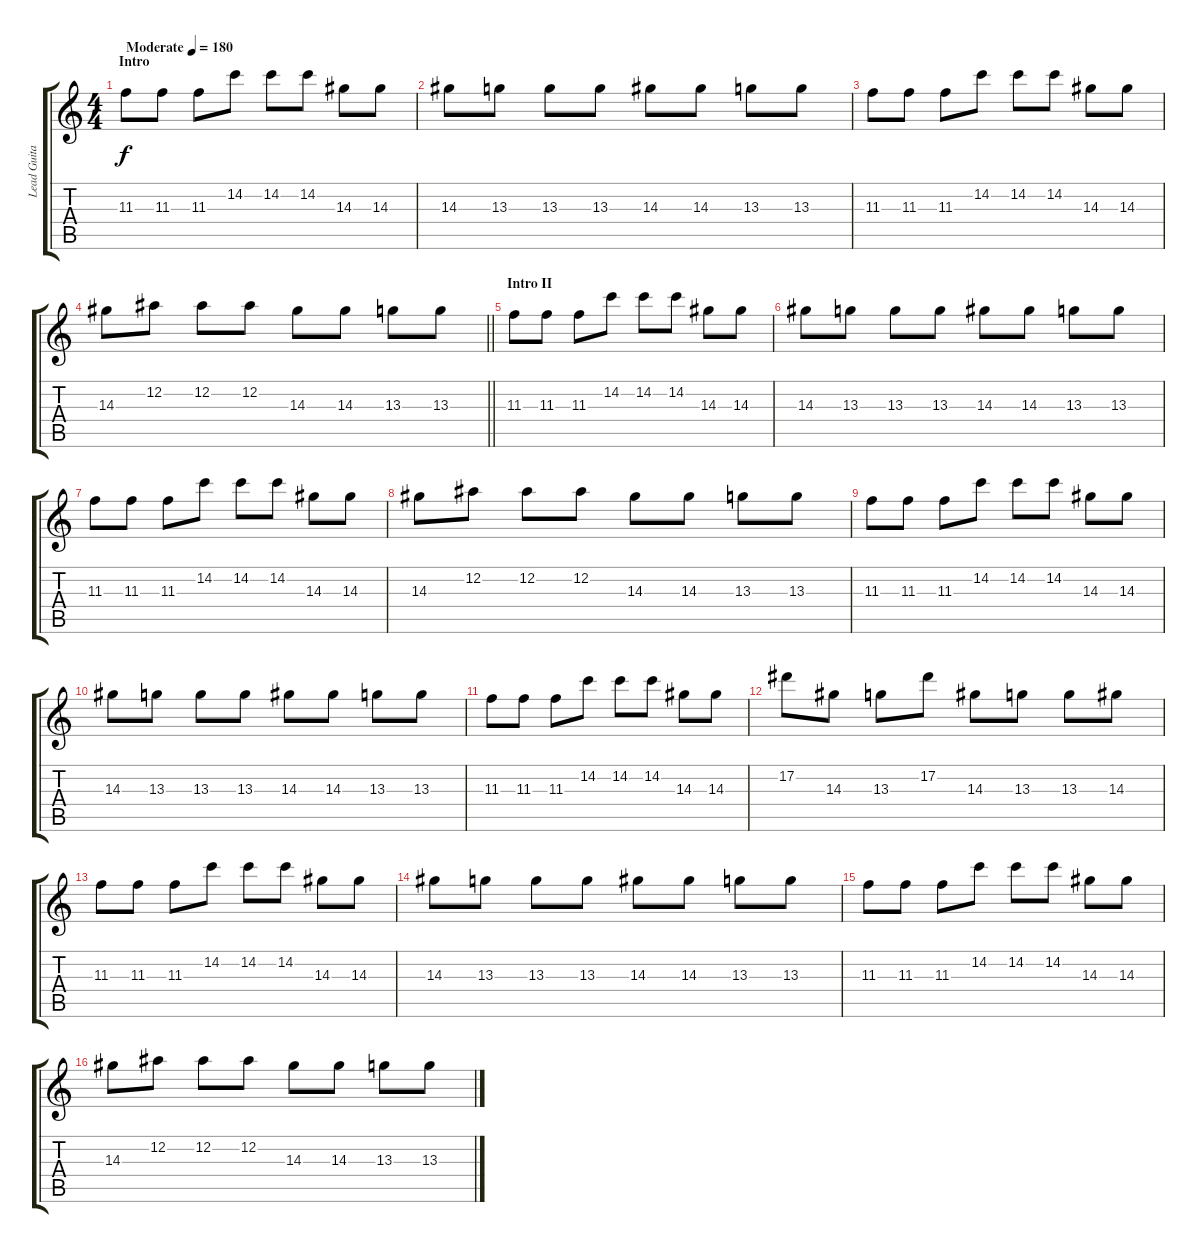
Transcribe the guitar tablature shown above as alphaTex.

\track ("Lead Guitar" "Lead Guita") {instrument distortionguitar}
\staff {score tabs}
\tuning (Eb4 Bb3 Gb3 Db3 Ab2 Db2) {hide}
\ts (4 4)
\section ("" "Intro")
\tempo (180 "Moderate")
\clef g2
\ks c
11.3.8{dy f instrument distortionguitar} 11.3.8 11.3.8 14.2.8 14.2.8 14.2.8 14.3.8 14.3.8 |
14.3.8 13.3.8 13.3.8 13.3.8 14.3.8 14.3.8 13.3.8 13.3.8 |
11.3.8 11.3.8 11.3.8 14.2.8 14.2.8 14.2.8 14.3.8 14.3.8 |
\barLineRight lightlight
14.3.8 12.2.8 12.2.8 12.2.8 14.3.8 14.3.8 13.3.8 13.3.8 |
\section ("" "Intro II")
11.3.8 11.3.8 11.3.8 14.2.8 14.2.8 14.2.8 14.3.8 14.3.8 |
14.3.8 13.3.8 13.3.8 13.3.8 14.3.8 14.3.8 13.3.8 13.3.8 |
11.3.8 11.3.8 11.3.8 14.2.8 14.2.8 14.2.8 14.3.8 14.3.8 |
14.3.8 12.2.8 12.2.8 12.2.8 14.3.8 14.3.8 13.3.8 13.3.8 |
11.3.8 11.3.8 11.3.8 14.2.8 14.2.8 14.2.8 14.3.8 14.3.8 |
14.3.8 13.3.8 13.3.8 13.3.8 14.3.8 14.3.8 13.3.8 13.3.8 |
11.3.8 11.3.8 11.3.8 14.2.8 14.2.8 14.2.8 14.3.8 14.3.8 |
17.2.8 14.3.8 13.3.8 17.2.8 14.3.8 13.3.8 13.3.8 14.3.8 |
11.3.8 11.3.8 11.3.8 14.2.8 14.2.8 14.2.8 14.3.8 14.3.8 |
14.3.8 13.3.8 13.3.8 13.3.8 14.3.8 14.3.8 13.3.8 13.3.8 |
11.3.8 11.3.8 11.3.8 14.2.8 14.2.8 14.2.8 14.3.8 14.3.8 |
14.3.8 12.2.8 12.2.8 12.2.8 14.3.8 14.3.8 13.3.8 13.3.8
